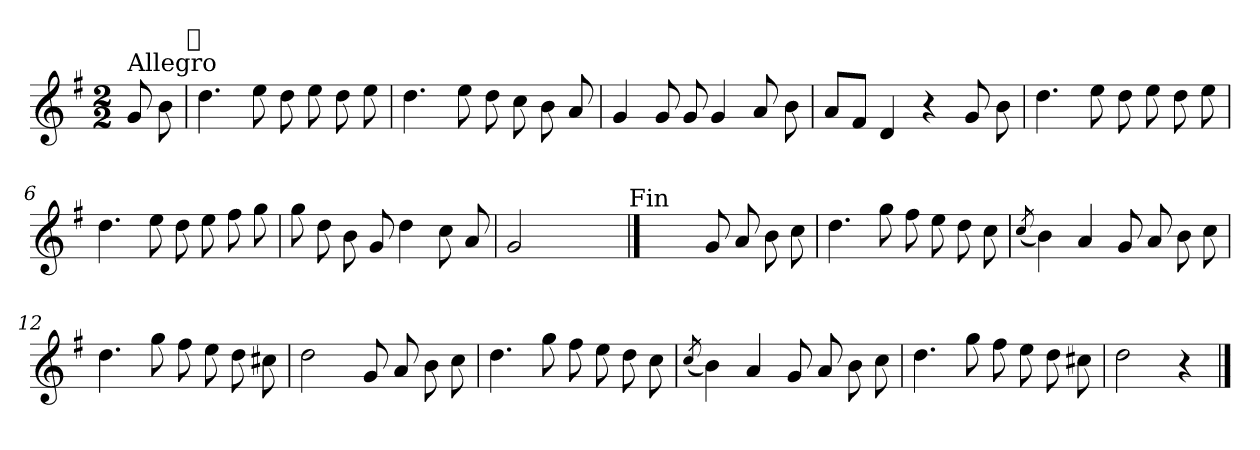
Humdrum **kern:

**kern
*part1
*staff1
*clefG2
*k[f#]
*G:
*M2/2
=
!LO:TX:a:t=Allegro
8g/
8b\
!LO:TX:a:t=𝄋
=1
4.dd\
8ee\
8dd\
8ee\
8dd\
8ee\
=2
4.dd\
8ee\
8dd\
8cc\
8b\
8a/
=3
4g/
8g/
8g/
4g/
8a/
8b\
=4
8a/L
8f#/J
4d/
4r
8g/
8b\
!!LO:LB:g=z
=5
4.dd\
8ee\
8dd\
8ee\
8dd\
8ee\
=6
4.dd\
8ee\
8dd\
8ee\
8ff#\
8gg\
=7
8gg\
8dd\
8b\
8g/
4dd\
8cc\
8a/
=8
2g/
2ryy
!LO:TX:a:t=Fin
==9
2ryy
8g/
8a/
8b\
8cc\
!!LO:LB:g=z
=10
4.dd\
8gg\
8ff#\
8ee\
8dd\
8cc\
=11
(<8qcc/
4b\)
4a/
8g/
8a/
8b\
8cc\
=12
4.dd\
8gg\
8ff#\
8ee\
8dd\
8cc#X\
=13
2dd\
8g/
8a/
8b\
8cc\
=14
4.dd\
8gg\
8ff#\
8ee\
8dd\
8cc\
!!LO:LB:g=z
=15
(<8qcc/
4b\)
4a/
8g/
8a/
8b\
8cc\
=16
4.dd\
8gg\
8ff#\
8ee\
8dd\
8cc#X\
=17
2dd\
4r
==
*-
